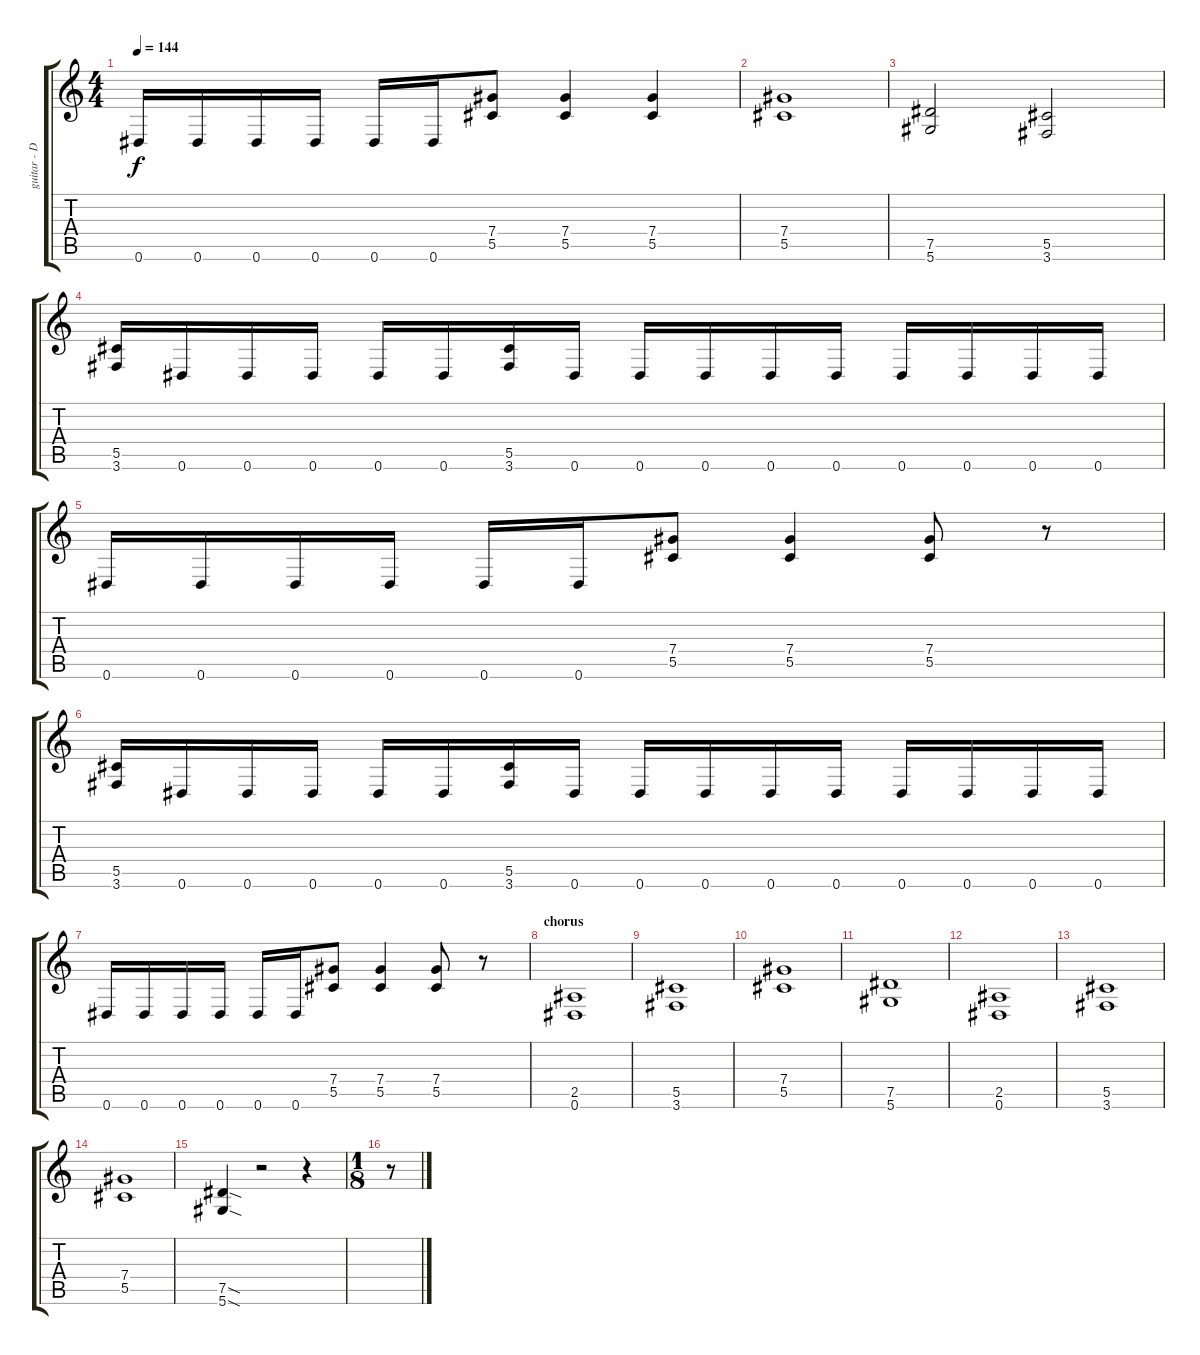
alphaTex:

\track ("guitar - D#" "guitar - D") {instrument distortionguitar}
\staff {score tabs}
\tuning (Eb4 Bb3 Gb3 Db3 Ab2 Eb2) {hide}
\ts (4 4)
\tempo 144
\clef g2
\ks c
0.6.16{dy f} 0.6.16 0.6.16 0.6.16 0.6.16 0.6.16 (7.4 5.5).8 (7.4 5.5).4 (7.4 5.5).4 |
(7.4 5.5).1 |
(7.5 5.6).2 (5.5 3.6).2 |
(5.5 3.6).16 0.6.16 0.6.16 0.6.16 0.6.16 0.6.16 (5.5 3.6).16 0.6.16 0.6.16 0.6.16 0.6.16 0.6.16 0.6.16 0.6.16 0.6.16 0.6.16 |
0.6.16 0.6.16 0.6.16 0.6.16 0.6.16 0.6.16 (7.4 5.5).8 (7.4 5.5).4 (7.4 5.5).8 r.8 |
(5.5 3.6).16 0.6.16 0.6.16 0.6.16 0.6.16 0.6.16 (5.5 3.6).16 0.6.16 0.6.16 0.6.16 0.6.16 0.6.16 0.6.16 0.6.16 0.6.16 0.6.16 |
0.6.16 0.6.16 0.6.16 0.6.16 0.6.16 0.6.16 (7.4 5.5).8 (7.4 5.5).4 (7.4 5.5).8 r.8 |
\section ("" "chorus")
(2.5 0.6).1 |
(5.5 3.6).1 |
(7.4 5.5).1 |
(7.5 5.6).1 |
(2.5 0.6).1 |
(5.5 3.6).1 |
(7.4 5.5).1 |
(7.5{sod} 5.6{sod}).4 r.2 r.4 |
\ts (1 8)
r.8
